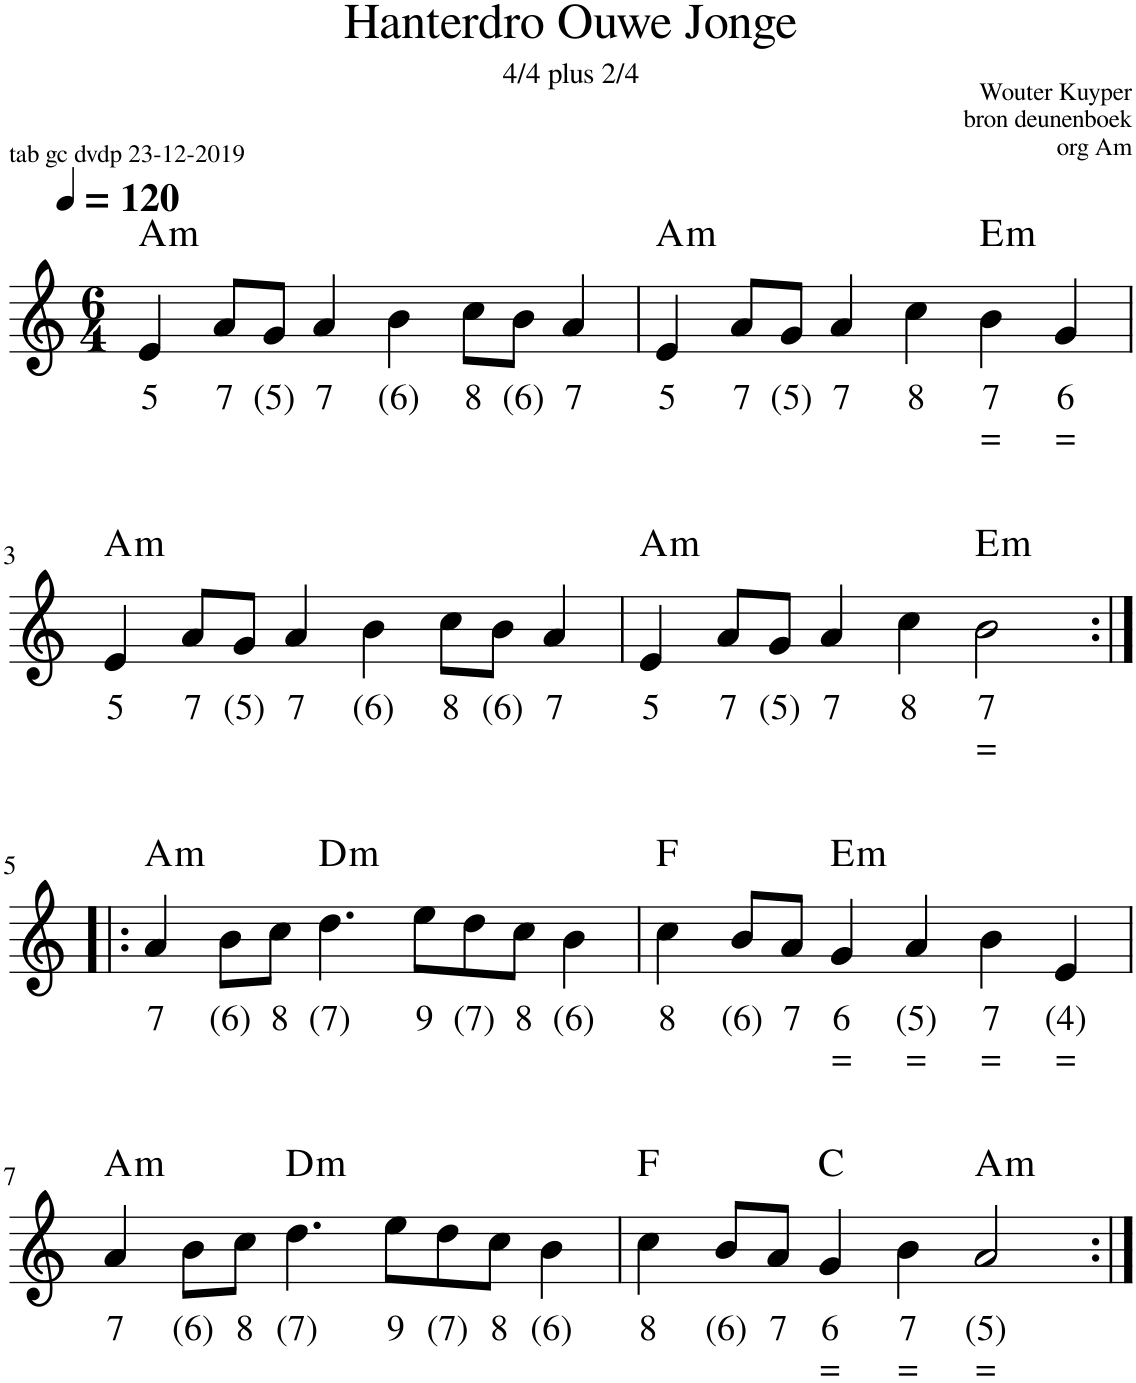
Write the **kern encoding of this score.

**kern	**text	**text	**harte
*part1	*part1	*part1	*part1
*staff1	*staff1	*staff1	*
*I"Piano	*	*	*
*I'Pno.	*	*	*
*clefG2	*	*	*
*k[]	*	*	*
*M6/4	*	*	*
*MM120	*	*	*
=1	=1	=1	=1
!	!LO:LY:b	!	!LO:H:kt=m
4e/	5	.	A:min
!	!LO:LY:b	!	!
8a/L	7	.	.
!	!LO:LY:b	!	!
8g/J	(5)	.	.
!	!LO:LY:b	!	!
4a/	7	.	.
!	!LO:LY:b	!	!
4b\	(6)	.	.
!	!LO:LY:b	!	!
8cc\L	8	.	.
!	!LO:LY:b	!	!
8b\J	(6)	.	.
!	!LO:LY:b	!	!
4a/	7	.	.
=2	=2	=2	=2
!	!LO:LY:b	!	!LO:H:kt=m
4e/	5	.	A:min
!	!LO:LY:b	!	!
8a/L	7	.	.
!	!LO:LY:b	!	!
8g/J	(5)	.	.
!	!LO:LY:b	!	!
4a/	7	.	.
!	!LO:LY:b	!	!
4cc\	8	.	.
!	!LO:LY:b	!LO:LY:b	!LO:H:kt=m
4b\	7	=	E:min
!	!LO:LY:b	!LO:LY:b	!
4g/	6	=	.
!!LO:LB:g=z
=3	=3	=3	=3
!	!LO:LY:b	!	!LO:H:kt=m
4e/	5	.	A:min
!	!LO:LY:b	!	!
8a/L	7	.	.
!	!LO:LY:b	!	!
8g/J	(5)	.	.
!	!LO:LY:b	!	!
4a/	7	.	.
!	!LO:LY:b	!	!
4b\	(6)	.	.
!	!LO:LY:b	!	!
8cc\L	8	.	.
!	!LO:LY:b	!	!
8b\J	(6)	.	.
!	!LO:LY:b	!	!
4a/	7	.	.
=4	=4	=4	=4
!	!LO:LY:b	!	!LO:H:kt=m
4e/	5	.	A:min
!	!LO:LY:b	!	!
8a/L	7	.	.
!	!LO:LY:b	!	!
8g/J	(5)	.	.
!	!LO:LY:b	!	!
4a/	7	.	.
!	!LO:LY:b	!	!
4cc\	8	.	.
!	!LO:LY:b	!LO:LY:b	!LO:H:kt=m
2b\	7	=	E:min
!!LO:LB:g=z
=5:|!|:	=5:|!|:	=5:|!|:	=5:|!|:
!	!LO:LY:b	!	!LO:H:kt=m
4a/	7	.	A:min
!	!LO:LY:b	!	!
8b\L	(6)	.	.
!	!LO:LY:b	!	!
8cc\J	8	.	.
!	!LO:LY:b	!	!LO:H:kt=m
4.dd\	(7)	.	D:min
!	!LO:LY:b	!	!
8ee\L	9	.	.
!	!LO:LY:b	!	!
8dd\	(7)	.	.
!	!LO:LY:b	!	!
8cc\J	8	.	.
!	!LO:LY:b	!	!
4b\	(6)	.	.
=6	=6	=6	=6
!	!LO:LY:b	!	!
4cc\	8	.	F:maj
!	!LO:LY:b	!	!
8b/L	(6)	.	.
!	!LO:LY:b	!	!
8a/J	7	.	.
!	!LO:LY:b	!LO:LY:b	!LO:H:kt=m
4g/	6	=	E:min
!	!LO:LY:b	!LO:LY:b	!
4a/	(5)	=	.
!	!LO:LY:b	!LO:LY:b	!
4b\	7	=	.
!	!LO:LY:b	!LO:LY:b	!
4e/	(4)	=	.
!!LO:LB:g=z
=7	=7	=7	=7
!	!LO:LY:b	!	!LO:H:kt=m
4a/	7	.	A:min
!	!LO:LY:b	!	!
8b\L	(6)	.	.
!	!LO:LY:b	!	!
8cc\J	8	.	.
!	!LO:LY:b	!	!LO:H:kt=m
4.dd\	(7)	.	D:min
!	!LO:LY:b	!	!
8ee\L	9	.	.
!	!LO:LY:b	!	!
8dd\	(7)	.	.
!	!LO:LY:b	!	!
8cc\J	8	.	.
!	!LO:LY:b	!	!
4b\	(6)	.	.
=8	=8	=8	=8
!	!LO:LY:b	!	!
4cc\	8	.	F:maj
!	!LO:LY:b	!	!
8b/L	(6)	.	.
!	!LO:LY:b	!	!
8a/J	7	.	.
!	!LO:LY:b	!LO:LY:b	!
4g/	6	=	C:maj
!	!LO:LY:b	!LO:LY:b	!
4b\	7	=	.
!	!LO:LY:b	!LO:LY:b	!LO:H:kt=m
2a/	(5)	=	A:min
=:|!	=:|!	=:|!	=:|!
*-	*-	*-	*-
